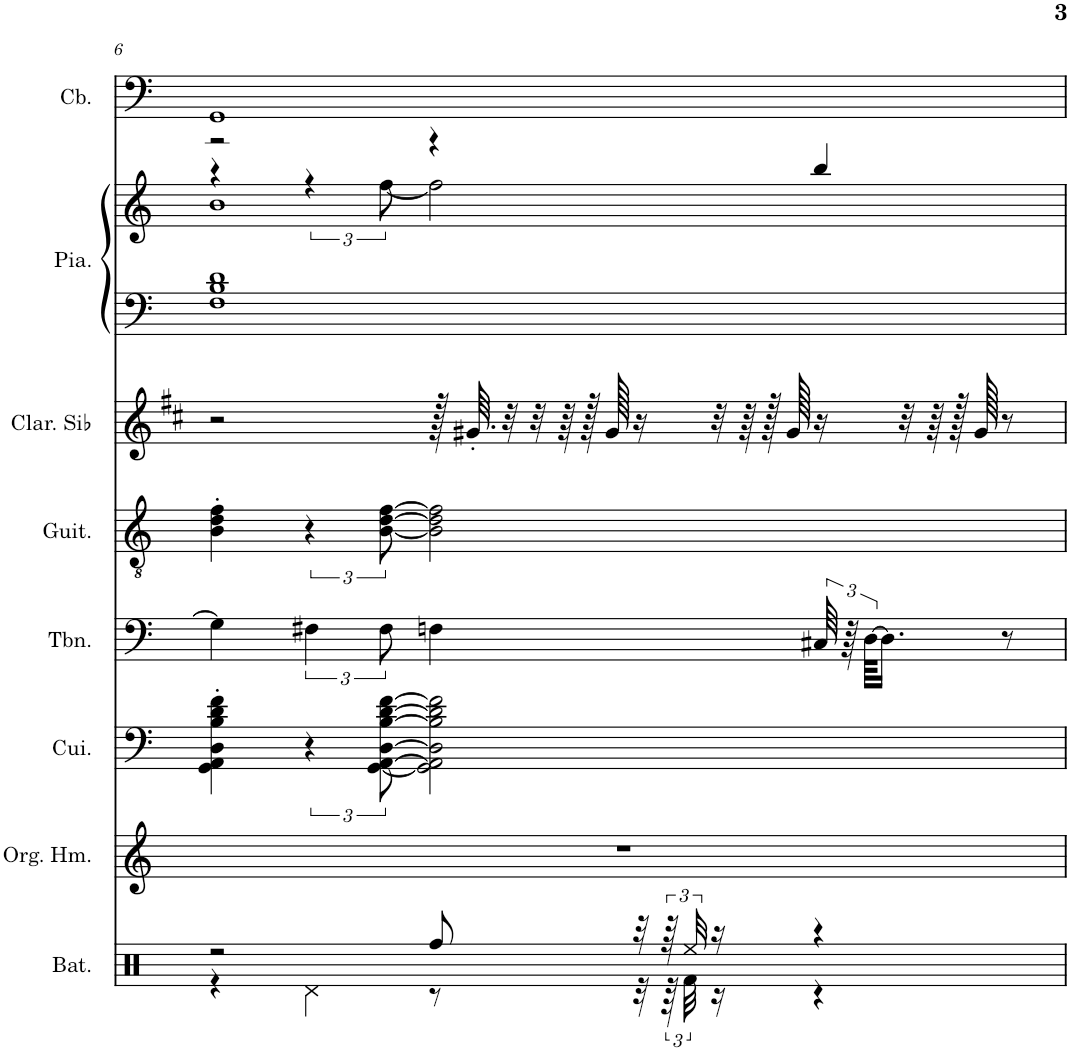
**kern	**kern	**kern	**kern	**kern	**kern	**kern	**kern	**kern
*part8	*part7	*part6	*part5	*part4	*part3	*part2	*part2	*part1
*staff9	*staff8	*staff7	*staff6	*staff5	*staff4	*staff3	*staff2	*staff1
*I"Batterie, drums	*I"Orgue Hammond, hammond	*I"Cuivres, brass	*I"Trombone, trombone solo	*I"Guitare acoustique, guitare	*I"Clarinette en Sib	*I"Piano, piano	*	*I"Contrebasse, basse
*I'Bat.	*I'Org. Hm.	*I'Cui.	*I'Tbn.	*I'Guit.	*I'Clar. Sib	*I'Pia.	*	*I'Cb.
!!LO:PB:g=z
*clefX	*clefG2	*clefF4	*clefF4	*clefGv2	*clefG2	*clefG2	*clefG2	*clefF4
*	*	*	*	*	*Trd1c2	*	*	*Trd7c12
*k[]	*k[]	*k[]	*k[]	*k[]	*k[f#c#]	*k[]	*k[]	*k[]
*M4/4	*M4/4	*M4/4	*M4/4	*M4/4	*M4/4	*M4/4	*M4/4	*M4/4
=6	=6	=6	=6	=6	=6	=6	=6	=6
*^	*	*	*	*	*	*	*^	*
*	*	*	*	*	*	*	*	*	*^	*
2r	4r	1r	4GG\' 4AA\' 4D\' 4B\' 4d\' 4f\'	4G\]	4B\' 4d\' 4f\'	2r	1F 1B 1d	2r	4r	1b	1GG
.	4Rd\	.	6r	6F#X\	6r	.	.	.	6r	.	.
.	.	.	[12GG\ [12AA\ [12D\ [12B\ [12d\ [12f\	12F#\	[12B\ [12d\ [12f\	.	.	.	[12ff\	.	.
8Rff/	8r	.	2GG\] 2AA\] 2D\] 2B\] 2d\] 2f\]	4Fn\	2B\] 2d\] 2f\]	128r	.	4r	2ff\]	.	.
.	.	.	.	.	.	64.g#X'/	.	.	.	.	.
.	.	.	.	.	.	32r	.	.	.	.	.
.	.	.	.	.	.	32r	.	.	.	.	.
.	.	.	.	.	.	64r	.	.	.	.	.
.	.	.	.	.	.	128r	.	.	.	.	.
.	.	.	.	.	.	128g#/	.	.	.	.	.
32r	32r	.	.	.	.	16r	.	.	.	.	.
96r	96r	.	.	.	.	.	.	.	.	.	.
48Ree/	48Rf\	.	.	.	.	.	.	.	.	.	.
16r	16r	.	.	.	.	32r	.	.	.	.	.
.	.	.	.	.	.	64r	.	.	.	.	.
.	.	.	.	.	.	128r	.	.	.	.	.
.	.	.	.	.	.	128g#/	.	.	.	.	.
4r	4r	.	.	96C#X/	.	16r	.	4bb/	.	.	.
.	.	.	.	96r	.	.	.	.	.	.	.
.	.	.	.	[96D\KKLL	.	.	.	.	.	.	.
.	.	.	.	16.D\JJ]	.	.	.	.	.	.	.
.	.	.	.	.	.	32r	.	.	.	.	.
.	.	.	.	.	.	64r	.	.	.	.	.
.	.	.	.	.	.	128r	.	.	.	.	.
.	.	.	.	.	.	128g#/	.	.	.	.	.
.	.	.	.	8r	.	8r	.	.	.	.	.
*v	*v	*	*	*	*	*	*	*v	*v	*v	*
=	=	=	=	=	=	=	=	=
*-	*-	*-	*-	*-	*-	*-	*-	*-
